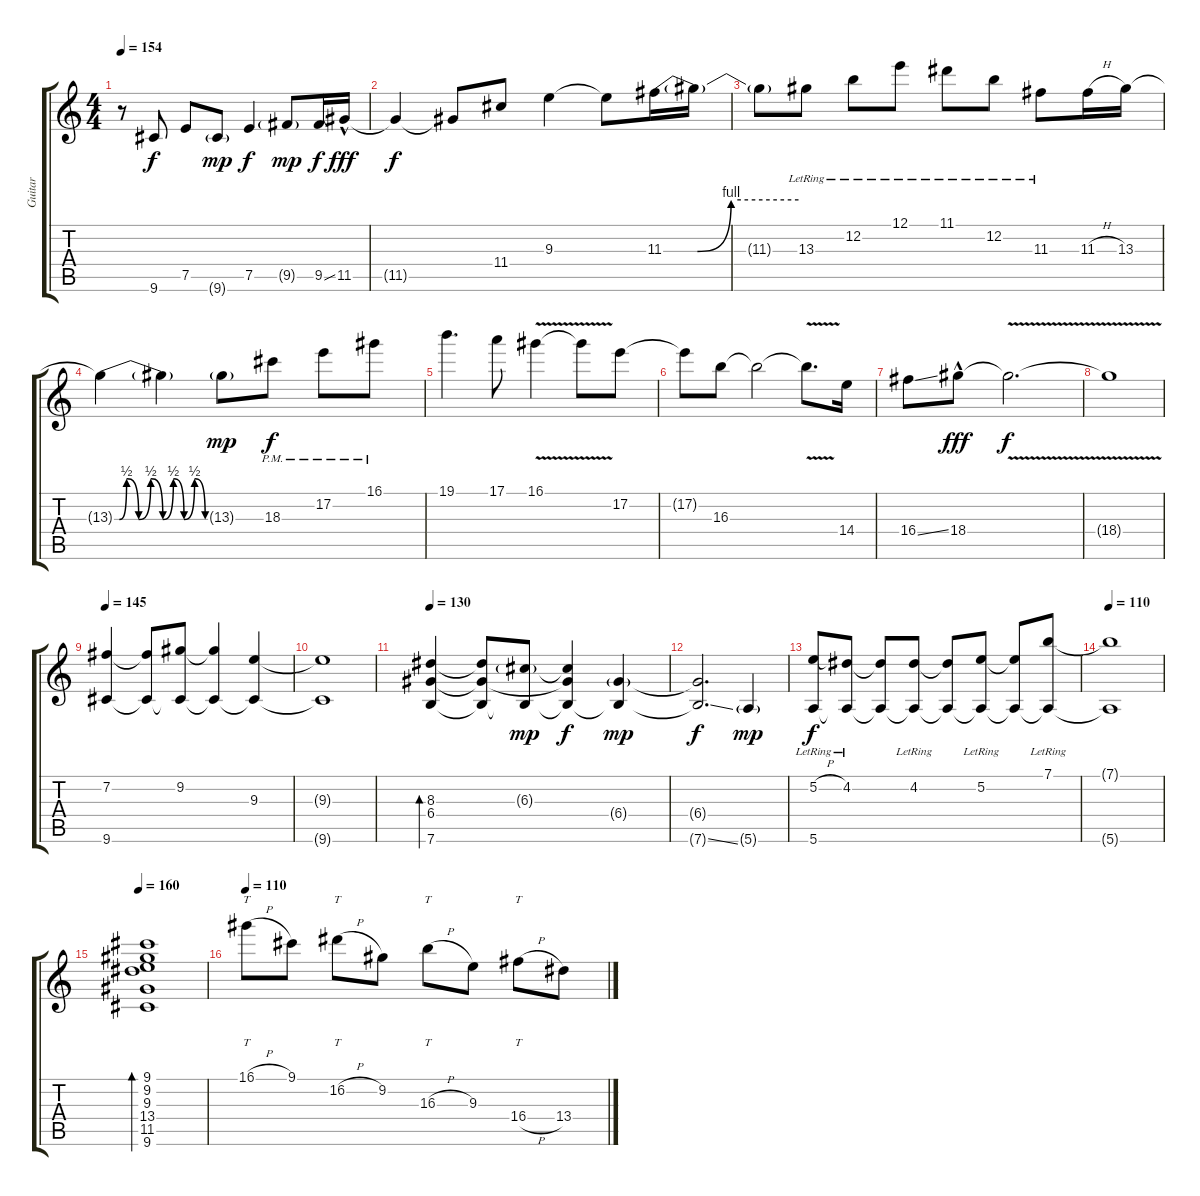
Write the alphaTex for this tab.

\track ("Guitar" "Guitar") {instrument electricguitarclean}
\staff {score tabs}
\tuning (E4 B3 G3 D3 A2 E2) {hide}
\ts (4 4)
\tempo 154
\clef g2
\ks c
r.8{dy f volume 7 instrument electricguitarclean} 9.6.8 7.5.8 9.6{g}.8{dy mp} 7.5.4{dy f} 9.5{g}.8{dy mp} 9.5{ss}.16{dy f} 11.5{hac}.16{dy fff} |
11.5{t}.4{dy f} 11.5{t}.8 11.4.8 9.3.4 9.3{t}.8 11.3{be (custom 0 0 15 0 30 4 60 4)}.16 11.3{t}.16 |
11.3{t}.8 13.3{lr}.8 12.2{lr}.8 12.1{lr}.8 11.1{lr}.8 12.2{lr}.8 11.3{lr}.8 11.3{h}.16 13.3.16 |
13.3{be (custom 0 0 6 0 15 2 30 0 45 2 60 0) t}.4 13.3{be (custom 0 0 15 2 30 0 45 2 60 0) t}.4 13.3{g}.8{dy mp} 18.3{pm}.8{dy f} 17.2{pm}.8 16.1{pm}.8 |
19.1.4{d} 17.1.8 16.1{v}.4 16.1{t}.8 17.2.8 |
17.2{t}.8 16.3.8 16.3{t}.2 16.3{v t}.8{d} 14.4.16 |
16.4{ss}.8 18.4{hac}.8{dy fff} 18.4{v t}.2{d dy f} |
18.4{t}.1 |
\tempo 145
(7.2 9.6).4 (7.2{t} 9.6{t}).8 (9.2 9.6{t}).8 (9.2{t} 9.6{t}).4 (9.3 9.6{t}).4 |
(9.3{t} 9.6{t}).1 |
\tempo 130
(8.3 6.4 7.6).4{bd 480} (8.3{t} 6.4{t} 7.6{t}).8 (6.3{g} 7.6{t}).8{dy mp} (6.3{t} 6.4{t} 7.6{t}).4{dy f} (6.4{g} 7.6{t}).4{dy mp} |
(6.4{t} 7.6{ss t}).2{d dy f} 5.6{g}.4{dy mp} |
(5.2{h lr} 5.6{lr}).8{dy f} (4.2{lr} 5.6{t}).8 (4.2{t} 5.6{t}).8 (4.2{lr} 5.6{t}).8 (4.2{t} 5.6{t}).8 (5.2{lr} 5.6{t}).8 (5.2{t} 5.6{t}).8 (7.1{lr} 5.6{t}).8 |
\tempo 110
(7.1{t} 5.6{t}).1 |
\tempo 160
(9.1 9.2 9.3 13.4 11.5 9.6).1{bd 480} |
\tempo 110
16.1{h}.8{tt} 9.1.8 16.2{h}.8{tt} 9.2.8 16.3{h}.8{tt} 9.3.8 16.4{h}.8{tt} 13.4.8
